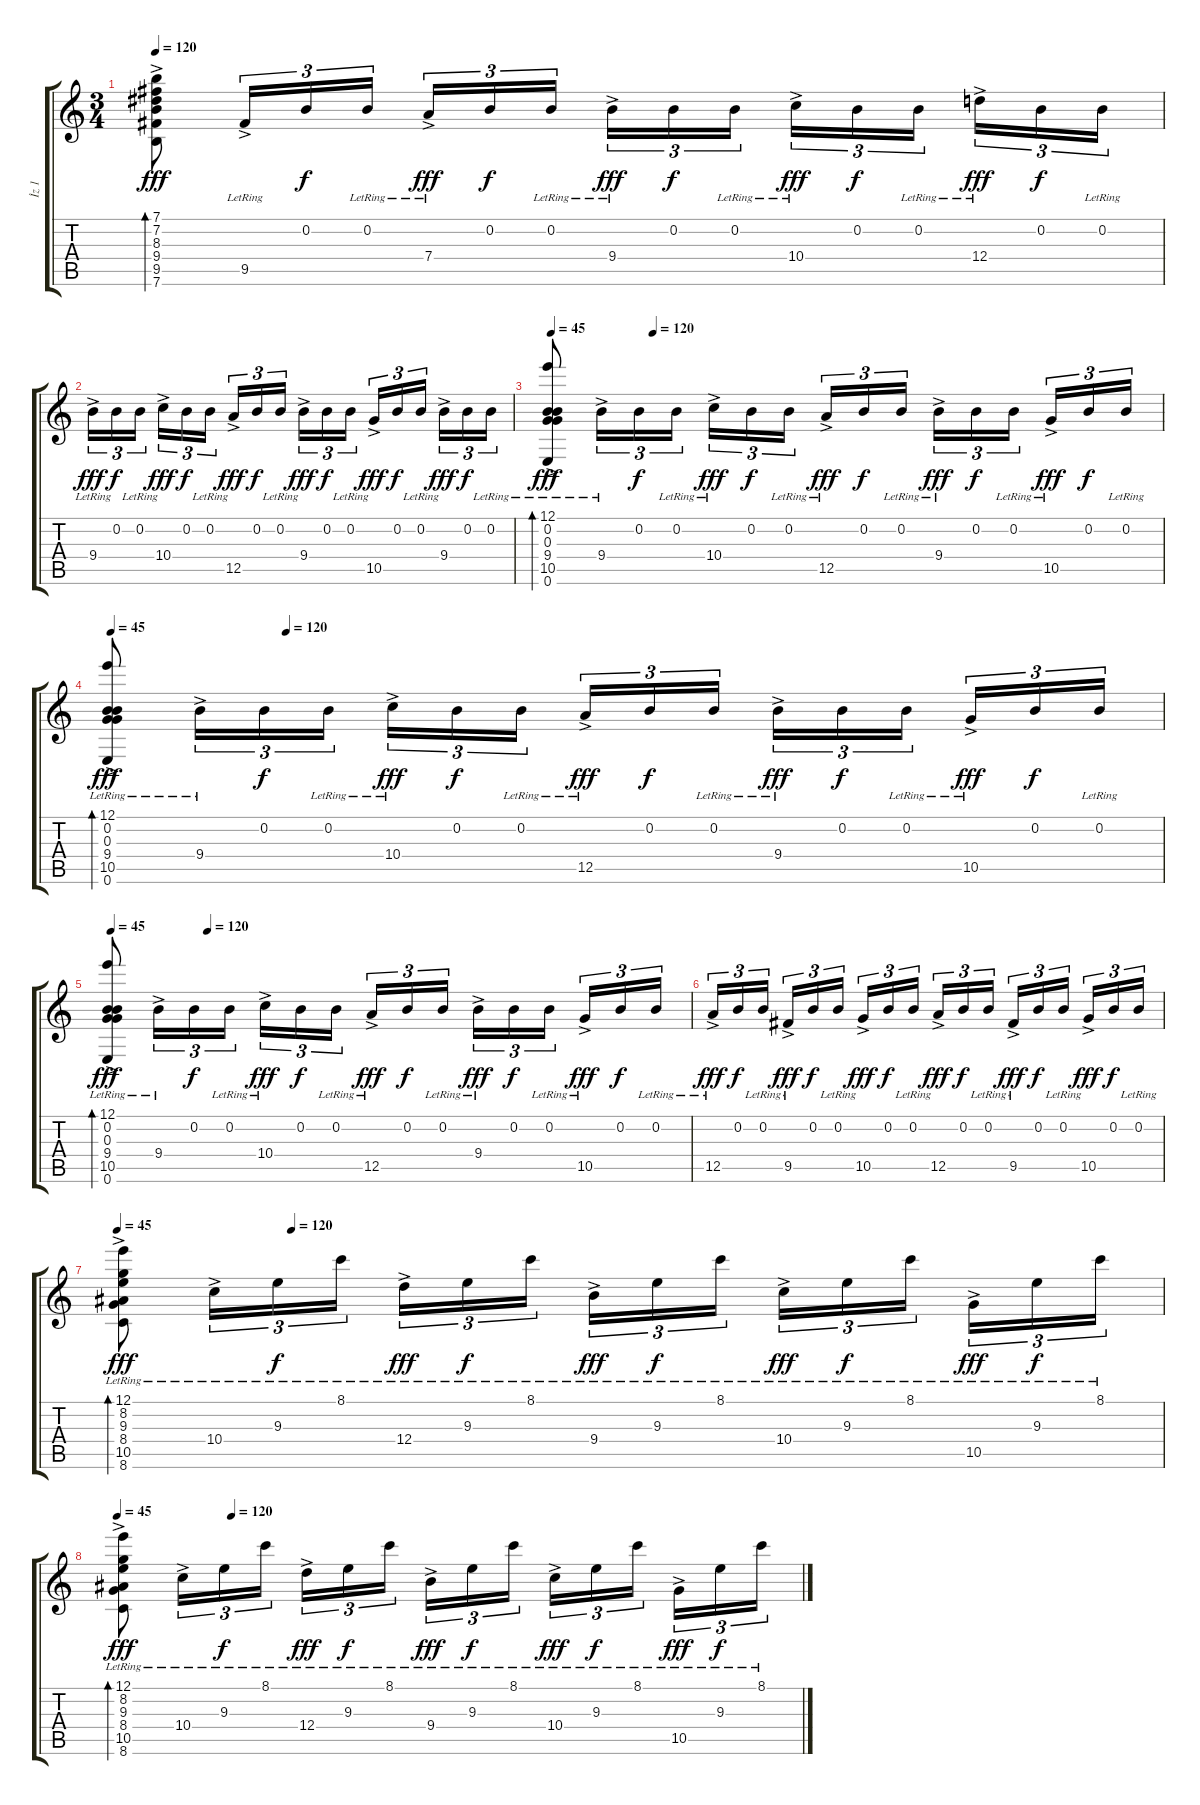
\track ("İz 1" "İz 1") {instrument acousticguitarnylon}
\staff {score tabs}
\tuning (E4 B3 G3 D3 A2 E2) {hide}
\ts (3 4)
\tempo 120
\clef g2
\ks c
(7.1{ac} 7.2{ac} 8.3{ac} 9.4{ac} 9.5{ac} 7.6{ac}).8{bd 120 dy fff} 9.5{ac lr}.16{tu (3 2)} 0.2.16{tu (3 2) dy f} 0.2{lr}.16{tu (3 2)} 7.4{ac lr}.16{tu (3 2) dy fff} 0.2.16{tu (3 2) dy f} 0.2{lr}.16{tu (3 2)} 9.4{ac lr}.16{tu (3 2) dy fff} 0.2.16{tu (3 2) dy f} 0.2{lr}.16{tu (3 2)} 10.4{ac lr}.16{tu (3 2) dy fff} 0.2.16{tu (3 2) dy f} 0.2{lr}.16{tu (3 2)} 12.4{ac lr}.16{tu (3 2) dy fff} 0.2.16{tu (3 2) dy f} 0.2{lr}.16{tu (3 2)} |
9.4{ac lr}.16{tu (3 2) dy fff} 0.2.16{tu (3 2) dy f} 0.2{lr}.16{tu (3 2)} 10.4{ac lr}.16{tu (3 2) dy fff} 0.2.16{tu (3 2) dy f} 0.2{lr}.16{tu (3 2)} 12.5{ac lr}.16{tu (3 2) dy fff} 0.2.16{tu (3 2) dy f} 0.2{lr}.16{tu (3 2)} 9.4{ac lr}.16{tu (3 2) dy fff} 0.2.16{tu (3 2) dy f} 0.2{lr}.16{tu (3 2)} 10.5{ac lr}.16{tu (3 2) dy fff} 0.2.16{tu (3 2) dy f} 0.2{lr}.16{tu (3 2)} 9.4{ac lr}.16{tu (3 2) dy fff} 0.2.16{tu (3 2) dy f} 0.2{lr}.16{tu (3 2)} |
\tempo 45
\tempo (120 0.16666666666666666)
(12.1{ac} 0.2{ac lr} 0.3{ac lr} 9.4{ac} 10.5{ac} 0.6{ac lr}).8{bd 120 dy fff} 9.4{ac lr}.16{tu (3 2)} 0.2.16{tu (3 2) dy f} 0.2{lr}.16{tu (3 2)} 10.4{ac lr}.16{tu (3 2) dy fff} 0.2.16{tu (3 2) dy f} 0.2{lr}.16{tu (3 2)} 12.5{ac lr}.16{tu (3 2) dy fff} 0.2.16{tu (3 2) dy f} 0.2{lr}.16{tu (3 2)} 9.4{ac lr}.16{tu (3 2) dy fff} 0.2.16{tu (3 2) dy f} 0.2{lr}.16{tu (3 2)} 10.5{ac lr}.16{tu (3 2) dy fff} 0.2.16{tu (3 2) dy f} 0.2{lr}.16{tu (3 2)} |
\tempo 45
\tempo (120 0.16666666666666666)
(12.1{ac} 0.2{ac lr} 0.3{ac lr} 9.4{ac} 10.5{ac} 0.6{ac lr}).8{bd 120 dy fff} 9.4{ac lr}.16{tu (3 2)} 0.2.16{tu (3 2) dy f} 0.2{lr}.16{tu (3 2)} 10.4{ac lr}.16{tu (3 2) dy fff} 0.2.16{tu (3 2) dy f} 0.2{lr}.16{tu (3 2)} 12.5{ac lr}.16{tu (3 2) dy fff} 0.2.16{tu (3 2) dy f} 0.2{lr}.16{tu (3 2)} 9.4{ac lr}.16{tu (3 2) dy fff} 0.2.16{tu (3 2) dy f} 0.2{lr}.16{tu (3 2)} 10.5{ac lr}.16{tu (3 2) dy fff} 0.2.16{tu (3 2) dy f} 0.2{lr}.16{tu (3 2)} |
\tempo 45
\tempo (120 0.16666666666666666)
(12.1{ac} 0.2{ac lr} 0.3{ac lr} 9.4{ac} 10.5{ac} 0.6{ac lr}).8{bd 120 dy fff} 9.4{ac lr}.16{tu (3 2)} 0.2.16{tu (3 2) dy f} 0.2{lr}.16{tu (3 2)} 10.4{ac lr}.16{tu (3 2) dy fff} 0.2.16{tu (3 2) dy f} 0.2{lr}.16{tu (3 2)} 12.5{ac lr}.16{tu (3 2) dy fff} 0.2.16{tu (3 2) dy f} 0.2{lr}.16{tu (3 2)} 9.4{ac lr}.16{tu (3 2) dy fff} 0.2.16{tu (3 2) dy f} 0.2{lr}.16{tu (3 2)} 10.5{ac lr}.16{tu (3 2) dy fff} 0.2.16{tu (3 2) dy f} 0.2{lr}.16{tu (3 2)} |
12.5{ac lr}.16{tu (3 2) dy fff} 0.2.16{tu (3 2) dy f} 0.2{lr}.16{tu (3 2)} 9.5{ac lr}.16{tu (3 2) dy fff} 0.2.16{tu (3 2) dy f} 0.2{lr}.16{tu (3 2)} 10.5{ac lr}.16{tu (3 2) dy fff} 0.2.16{tu (3 2) dy f} 0.2{lr}.16{tu (3 2)} 12.5{ac lr}.16{tu (3 2) dy fff} 0.2.16{tu (3 2) dy f} 0.2{lr}.16{tu (3 2)} 9.5{ac lr}.16{tu (3 2) dy fff} 0.2.16{tu (3 2) dy f} 0.2{lr}.16{tu (3 2)} 10.5{ac lr}.16{tu (3 2) dy fff} 0.2.16{tu (3 2) dy f} 0.2{lr}.16{tu (3 2)} |
\tempo 45
\tempo (120 0.16666666666666666)
(12.1{ac} 8.2{ac lr} 9.3{ac lr} 8.4{ac} 10.5{ac} 8.6{ac lr}).8{bd 120 dy fff} 10.4{ac lr}.16{tu (3 2)} 9.3{lr}.16{tu (3 2) dy f} 8.1{lr}.16{tu (3 2)} 12.4{ac lr}.16{tu (3 2) dy fff} 9.3{lr}.16{tu (3 2) dy f} 8.1{lr}.16{tu (3 2)} 9.4{ac lr}.16{tu (3 2) dy fff} 9.3{lr}.16{tu (3 2) dy f} 8.1{lr}.16{tu (3 2)} 10.4{ac lr}.16{tu (3 2) dy fff} 9.3{lr}.16{tu (3 2) dy f} 8.1{lr}.16{tu (3 2)} 10.5{ac lr}.16{tu (3 2) dy fff} 9.3{lr}.16{tu (3 2) dy f} 8.1{lr}.16{tu (3 2)} |
\tempo 45
\tempo (120 0.16666666666666666)
(12.1{ac} 8.2{ac lr} 9.3{ac lr} 8.4{ac} 10.5{ac} 8.6{ac lr}).8{bd 120 dy fff} 10.4{ac lr}.16{tu (3 2)} 9.3{lr}.16{tu (3 2) dy f} 8.1{lr}.16{tu (3 2)} 12.4{ac lr}.16{tu (3 2) dy fff} 9.3{lr}.16{tu (3 2) dy f} 8.1{lr}.16{tu (3 2)} 9.4{ac lr}.16{tu (3 2) dy fff} 9.3{lr}.16{tu (3 2) dy f} 8.1{lr}.16{tu (3 2)} 10.4{ac lr}.16{tu (3 2) dy fff} 9.3{lr}.16{tu (3 2) dy f} 8.1{lr}.16{tu (3 2)} 10.5{ac lr}.16{tu (3 2) dy fff} 9.3{lr}.16{tu (3 2) dy f} 8.1{lr}.16{tu (3 2)}
